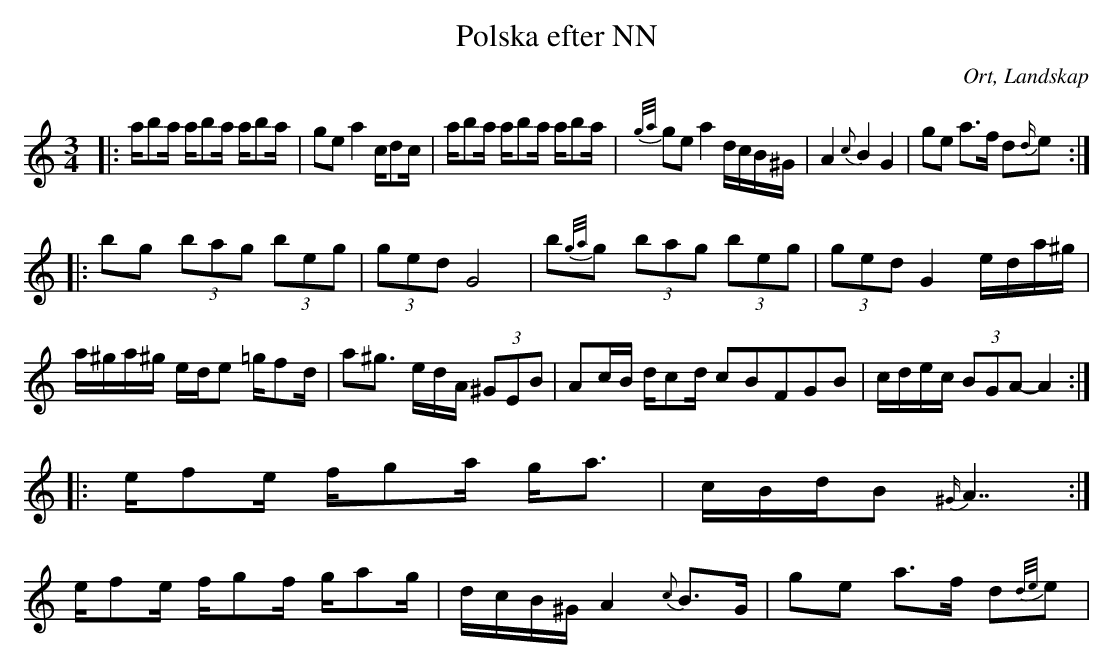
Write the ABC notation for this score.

X:1
T:Polska efter NN
O:Ort, Landskap
M:3/4
L:1/8
K:C
|: a/ba/ a/ba/ a/ba/|ge a2 c/dc/| a/ba/ a/ba/ a/ba/ | {g/a/}ge a2 d/c/B/^G/| A2 {c}B2 G2 | ge a>f d{d/}e:|
|:bg (3bag (3beg| (3ged G4 |b{g/a/}g (3bag (3beg| (3ged G2 e/d/a/^g/| a/^g/a/^g/ e/d/e =g/fd/ |a^g3/2 /e/d/A/ (3^GEB| Ac/B/ d/cd/ c2/5B2/5F2/5G2/5B2/5|  c/d/e/c/ (3BGA-A2 :|
|:e/fe/ f/ga/ g/a3/2 |c/B/d/B {^G/}A7/2:|
e/fe/ f/gf/ g/ag/ | d/c/B/^G/ A2 {c}B>G|ge a>f d{d/e/}e|
